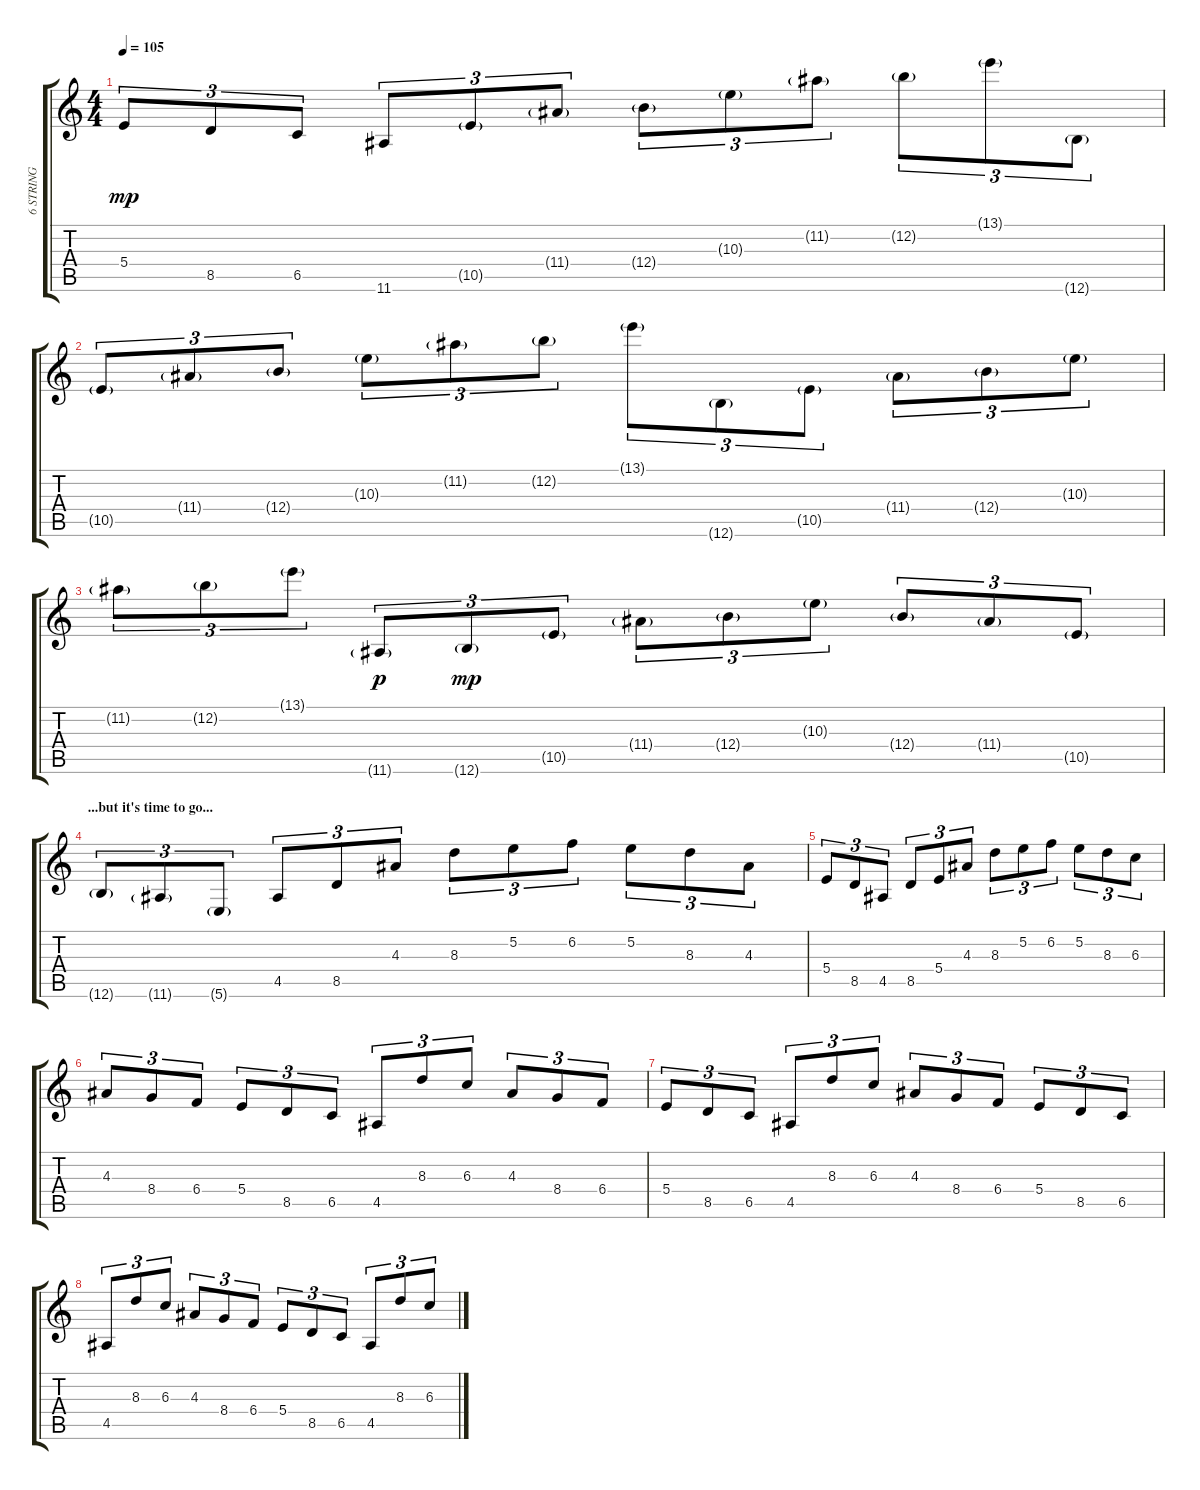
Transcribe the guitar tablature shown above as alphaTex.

\track ("6 STRING" "6 STRING") {instrument distortionguitar}
\staff {score tabs}
\tuning (Eb4 B3 Gb3 B2 Gb2 B1) {hide}
\ts (4 4)
\tempo 105
\clef g2
\ks c
5.4.8{tu (3 2) dy mp} 8.5.8{tu (3 2)} 6.5.8{tu (3 2)} 11.6.8{tu (3 2)} 10.5{g}.8{tu (3 2)} 11.4{g}.8{tu (3 2)} 12.4{g}.8{tu (3 2)} 10.3{g}.8{tu (3 2)} 11.2{g}.8{tu (3 2)} 12.2{g}.8{tu (3 2)} 13.1{g}.8{tu (3 2)} 12.6{g}.8{tu (3 2)} |
10.5{g}.8{tu (3 2)} 11.4{g}.8{tu (3 2)} 12.4{g}.8{tu (3 2)} 10.3{g}.8{tu (3 2)} 11.2{g}.8{tu (3 2)} 12.2{g}.8{tu (3 2)} 13.1{g}.8{tu (3 2)} 12.6{g}.8{tu (3 2)} 10.5{g}.8{tu (3 2)} 11.4{g}.8{tu (3 2)} 12.4{g}.8{tu (3 2)} 10.3{g}.8{tu (3 2)} |
11.2{g}.8{tu (3 2)} 12.2{g}.8{tu (3 2)} 13.1{g}.8{tu (3 2)} 11.6{g}.8{tu (3 2) dy p} 12.6{g}.8{tu (3 2) dy mp} 10.5{g}.8{tu (3 2)} 11.4{g}.8{tu (3 2)} 12.4{g}.8{tu (3 2)} 10.3{g}.8{tu (3 2)} 12.4{g}.8{tu (3 2)} 11.4{g}.8{tu (3 2)} 10.5{g}.8{tu (3 2)} |
\section ("" "...but it's time to go...")
12.6{g}.8{tu (3 2)} 11.6{g}.8{tu (3 2)} 5.6{g}.8{tu (3 2)} 4.5.8{tu (3 2)} 8.5.8{tu (3 2)} 4.3.8{tu (3 2)} 8.3.8{tu (3 2)} 5.2.8{tu (3 2)} 6.2.8{tu (3 2)} 5.2.8{tu (3 2)} 8.3.8{tu (3 2)} 4.3.8{tu (3 2)} |
5.4.8{tu (3 2)} 8.5.8{tu (3 2)} 4.5.8{tu (3 2)} 8.5.8{tu (3 2)} 5.4.8{tu (3 2)} 4.3.8{tu (3 2)} 8.3.8{tu (3 2)} 5.2.8{tu (3 2)} 6.2.8{tu (3 2)} 5.2.8{tu (3 2)} 8.3.8{tu (3 2)} 6.3.8{tu (3 2)} |
4.3.8{tu (3 2)} 8.4.8{tu (3 2)} 6.4.8{tu (3 2)} 5.4.8{tu (3 2)} 8.5.8{tu (3 2)} 6.5.8{tu (3 2)} 4.5.8{tu (3 2)} 8.3.8{tu (3 2)} 6.3.8{tu (3 2)} 4.3.8{tu (3 2)} 8.4.8{tu (3 2)} 6.4.8{tu (3 2)} |
5.4.8{tu (3 2)} 8.5.8{tu (3 2)} 6.5.8{tu (3 2)} 4.5.8{tu (3 2)} 8.3.8{tu (3 2)} 6.3.8{tu (3 2)} 4.3.8{tu (3 2)} 8.4.8{tu (3 2)} 6.4.8{tu (3 2)} 5.4.8{tu (3 2)} 8.5.8{tu (3 2)} 6.5.8{tu (3 2)} |
4.5.8{tu (3 2)} 8.3.8{tu (3 2)} 6.3.8{tu (3 2)} 4.3.8{tu (3 2)} 8.4.8{tu (3 2)} 6.4.8{tu (3 2)} 5.4.8{tu (3 2)} 8.5.8{tu (3 2)} 6.5.8{tu (3 2)} 4.5.8{tu (3 2)} 8.3.8{tu (3 2)} 6.3.8{tu (3 2)}
